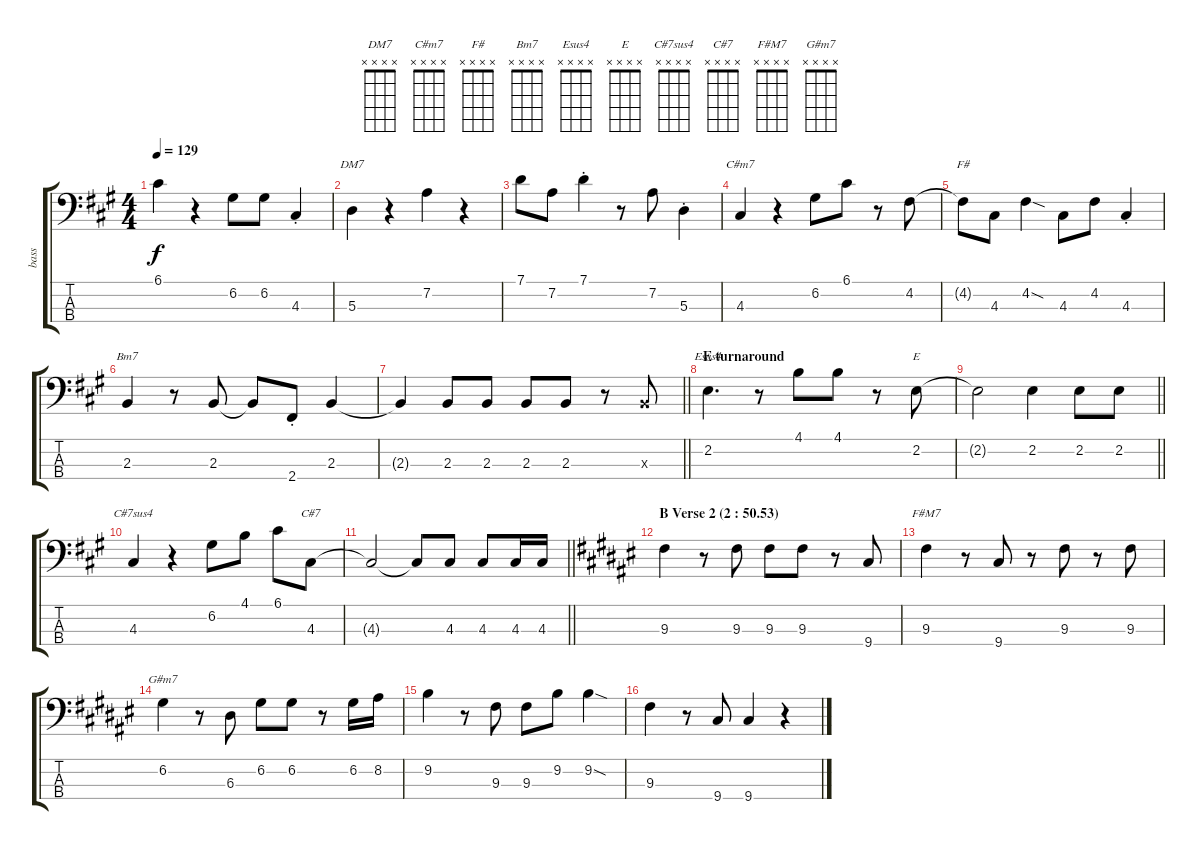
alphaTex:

\track ("bass" "bass") {instrument electricbassfinger}
\staff {score tabs}
\tuning (G2 D2 A1 E1) {hide}
\chord ("DM7" x x x x)
\chord ("C#m7" x x x x)
\chord ("F#" x x x x)
\chord ("Bm7" x x x x)
\chord ("Esus4" x x x x)
\chord ("E" x x x x)
\chord ("C#7sus4" x x x x)
\chord ("C#7" x x x x)
\chord ("F#M7" x x x x)
\chord ("G#m7" x x x x)
\ts (4 4)
\tempo 129
\clef f4
\ks a
6.1.4{dy f} r.4 6.2.8 6.2.8 4.3{st}.4 |
5.3.4{ch "DM7"} r.4 7.2.4 r.4 |
7.1.8 7.2.8 7.1{st}.4 r.8 7.2.8 5.3{st}.4 |
4.3.4{ch "C#m7"} r.4 6.2.8 6.1.8 r.8 4.2.8 |
4.2{t}.8{ch "F#"} 4.3.8 4.2{sod}.4 4.3.8 4.2.8 4.3{st}.4 |
2.3.4{ch "Bm7"} r.8 2.3.8 2.3{t}.8 2.4{st}.8 2.3.4 |
\barLineRight lightlight
2.3{t}.4 2.3.8 2.3.8 2.3.8 2.3.8 r.8 2.3{x}.8 |
\section ("" "E turnaround")
2.2.4{d ch "Esus4"} r.8 4.1.8 4.1.8 r.8 2.2.8{ch "E"} |
\barLineRight lightlight
2.2{t}.2 2.2.4 2.2.8 2.2.8 |
4.3.4{ch "C#7sus4"} r.4 6.2.8 4.1.8 6.1.8 4.3.8{ch "C#7"} |
\barLineRight lightlight
4.3{t}.2 4.3{t}.8 4.3.8 4.3.8 4.3.16 4.3.16 |
\section ("" "B Verse 2 (2 : 50.53)")
\ks f#
9.3.4 r.8 9.3.8 9.3.8 9.3.8 r.8 9.4.8 |
9.3.4{ch "F#M7"} r.8 9.4.8 r.8 9.3.8 r.8 9.3.8 |
6.2.4{ch "G#m7"} r.8 6.3.8 6.2.8 6.2.8 r.8 6.2.16 8.2.16 |
9.2.4 r.8 9.3.8 9.3.8 9.2.8 9.2{sod}.4 |
9.3.4 r.8 9.4.8 9.4.4 r.4
